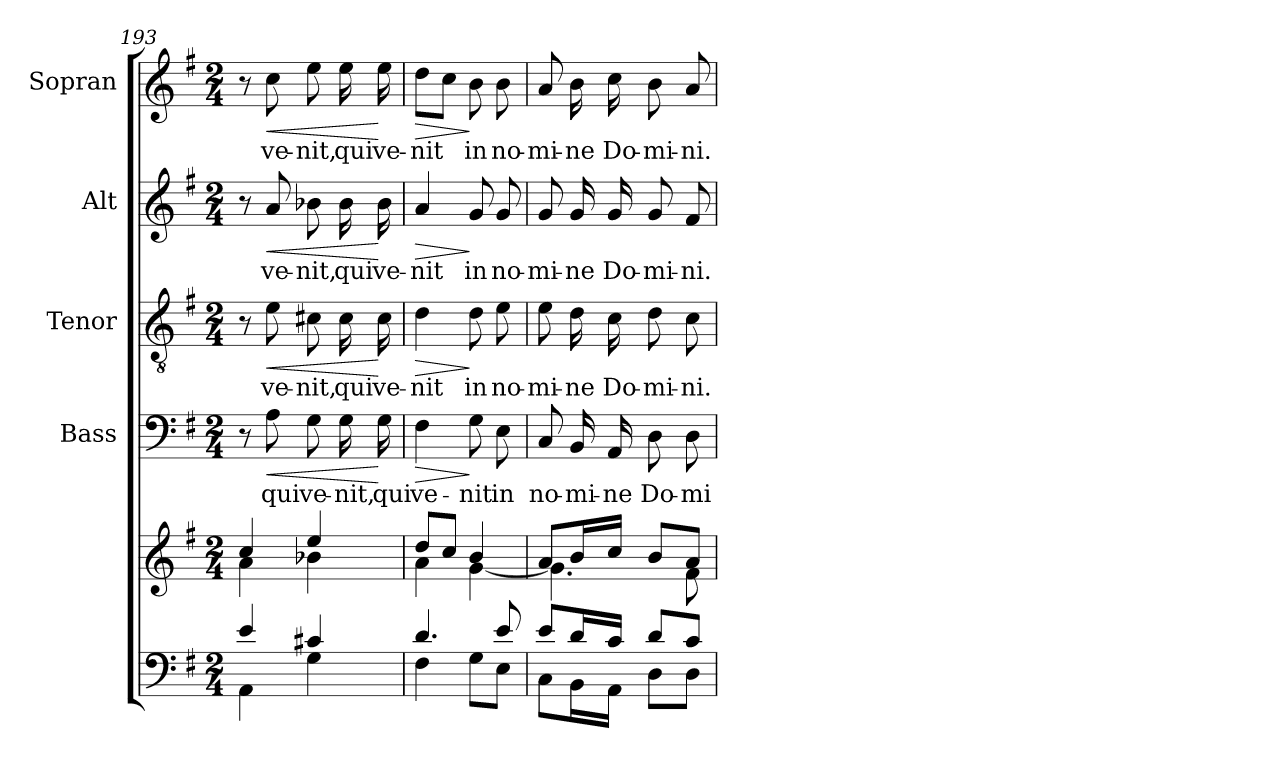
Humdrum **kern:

**kern	**kern	**kern	**text	**dynam	**kern	**text	**dynam	**kern	**text	**dynam	**kern	**text	**dynam
*part5	*part5	*part4	*part4	*part4	*part3	*part3	*part3	*part2	*part2	*part2	*part1	*part1	*part1
*staff6	*staff5	*staff4	*staff4	*staff4	*staff3	*staff3	*staff3	*staff2	*staff2	*staff2	*staff1	*staff1	*staff1
*	*	*I"Bass	*	*	*I"Tenor	*	*	*I"Alt	*	*	*I"Sopran	*	*
*	*	*I'B.	*	*	*I'T.	*	*	*I'A.	*	*	*I'S.	*	*
!!LO:LB:g=z
*clefF4	*clefG2	*clefF4	*	*	*clefGv2	*	*	*clefG2	*	*	*clefG2	*	*
*k[f#]	*k[f#]	*k[f#]	*	*	*k[f#]	*	*	*k[f#]	*	*	*k[f#]	*	*
*G:	*G:	*G:	*	*	*G:	*	*	*G:	*	*	*G:	*	*
*M2/4	*M2/4	*M2/4	*	*	*M2/4	*	*	*M2/4	*	*	*M2/4	*	*
=193	=193	=193	=193	=193	=193	=193	=193	=193	=193	=193	=193	=193	=193
*^	*^	*	*	*	*	*	*	*	*	*	*	*	*
4e/	4AA\	4cc/	4a\	8r	.	.	8r	.	.	8r	.	.	8r	.	.
!	!	!	!	!	!LO:LY:b	!LO:HP:b	!	!LO:LY:b	!LO:HP:b	!	!LO:LY:b	!LO:HP:b	!	!LO:LY:b	!LO:HP:b
.	.	.	.	8A\	qui	<	8e\	ve-	<	8a/	ve-	<	8cc\	ve-	<
!	!	!	!	!	!LO:LY:b	!	!	!LO:LY:b	!	!	!LO:LY:b	!	!	!LO:LY:b	!
4c#X/	4G\	4ee/	4b-X\	8G\	ve-	.	8c#X\	-nit,	.	8b-X\	-nit,	.	8ee\	-nit,	.
!	!	!	!	!	!LO:LY:b	!	!	!LO:LY:b	!	!	!LO:LY:b	!	!	!LO:LY:b	!
.	.	.	.	16G\	-nit,	.	16c#\	qui	.	16b-\	qui	.	16ee\	qui	.
!	!	!	!	!	!LO:LY:b	!	!	!LO:LY:b	!	!	!LO:LY:b	!	!	!LO:LY:b	!
.	.	.	.	16G\	qui	[	16c#\	ve-	[	16b-\	ve-	[	16ee\	ve-	[
=194	=194	=194	=194	=194	=194	=194	=194	=194	=194	=194	=194	=194	=194	=194	=194
!	!	!	!	!	!LO:LY:b	!LO:HP:b	!	!LO:LY:b	!LO:HP:b	!	!LO:LY:b	!LO:HP:b	!	!LO:LY:b	!LO:HP:b
4.d/	4F#\	8dd/L	4a\	4F#\	ve-	>	4d\	-nit	>	4a/	-nit	>	8dd\L	-nit	>
.	.	8cc/J	.	.	.	.	.	.	.	.	.	.	8cc\J	.	.
!	!	!	!	!	!LO:LY:b	!	!	!LO:LY:b	!	!	!LO:LY:b	!	!	!LO:LY:b	!
.	8G\L	4b/	[<4g\	8G\	-nit	]	8d\	in	]	8g/	in	]	8b\	in	]
!	!	!	!	!	!LO:LY:b	!	!	!LO:LY:b	!	!	!LO:LY:b	!	!	!LO:LY:b	!
8e/	8E\J	.	.	8E\	in	.	8e\	no-	.	8g/	no-	.	8b\	no-	.
=195	=195	=195	=195	=195	=195	=195	=195	=195	=195	=195	=195	=195	=195	=195	=195
!	!	!	!	!	!LO:LY:b	!	!	!LO:LY:b	!	!	!LO:LY:b	!	!	!LO:LY:b	!
8e/L	8C\L	8a/L	4.g\]	8C/	no-	.	8e\	-mi-	.	8g/	-mi-	.	8a/	-mi-	.
!	!	!	!	!	!LO:LY:b	!	!	!LO:LY:b	!	!	!LO:LY:b	!	!	!LO:LY:b	!
16d/L	16BB\L	16b/L	.	16BB/	-mi-	.	16d\	-ne	.	16g/	-ne	.	16b\	-ne	.
!	!	!	!	!	!LO:LY:b	!	!	!LO:LY:b	!	!	!LO:LY:b	!	!	!LO:LY:b	!
16c/JJ	16AA\JJ	16cc/JJ	.	16AA/	-ne	.	16c\	Do-	.	16g/	Do-	.	16cc\	Do-	.
!	!	!	!	!	!LO:LY:b	!	!	!LO:LY:b	!	!	!LO:LY:b	!	!	!LO:LY:b	!
8d/L	8D\L	8b/L	.	8D\	Do-	.	8d\	-mi-	.	8g/	-mi-	.	8b\	-mi-	.
!	!	!	!	!	!LO:LY:b	!	!	!LO:LY:b	!	!	!LO:LY:b	!	!	!LO:LY:b	!
8c/J	8D\J	8a/J	8f#\	8D\	-mi-	.	8c\	-ni.	.	8f#/	-ni.	.	8a/	-ni.	.
*v	*v	*	*	*	*	*	*	*	*	*	*	*	*	*	*
*	*v	*v	*	*	*	*	*	*	*	*	*	*	*	*
=	=	=	=	=	=	=	=	=	=	=	=	=	=
*-	*-	*-	*-	*-	*-	*-	*-	*-	*-	*-	*-	*-	*-
